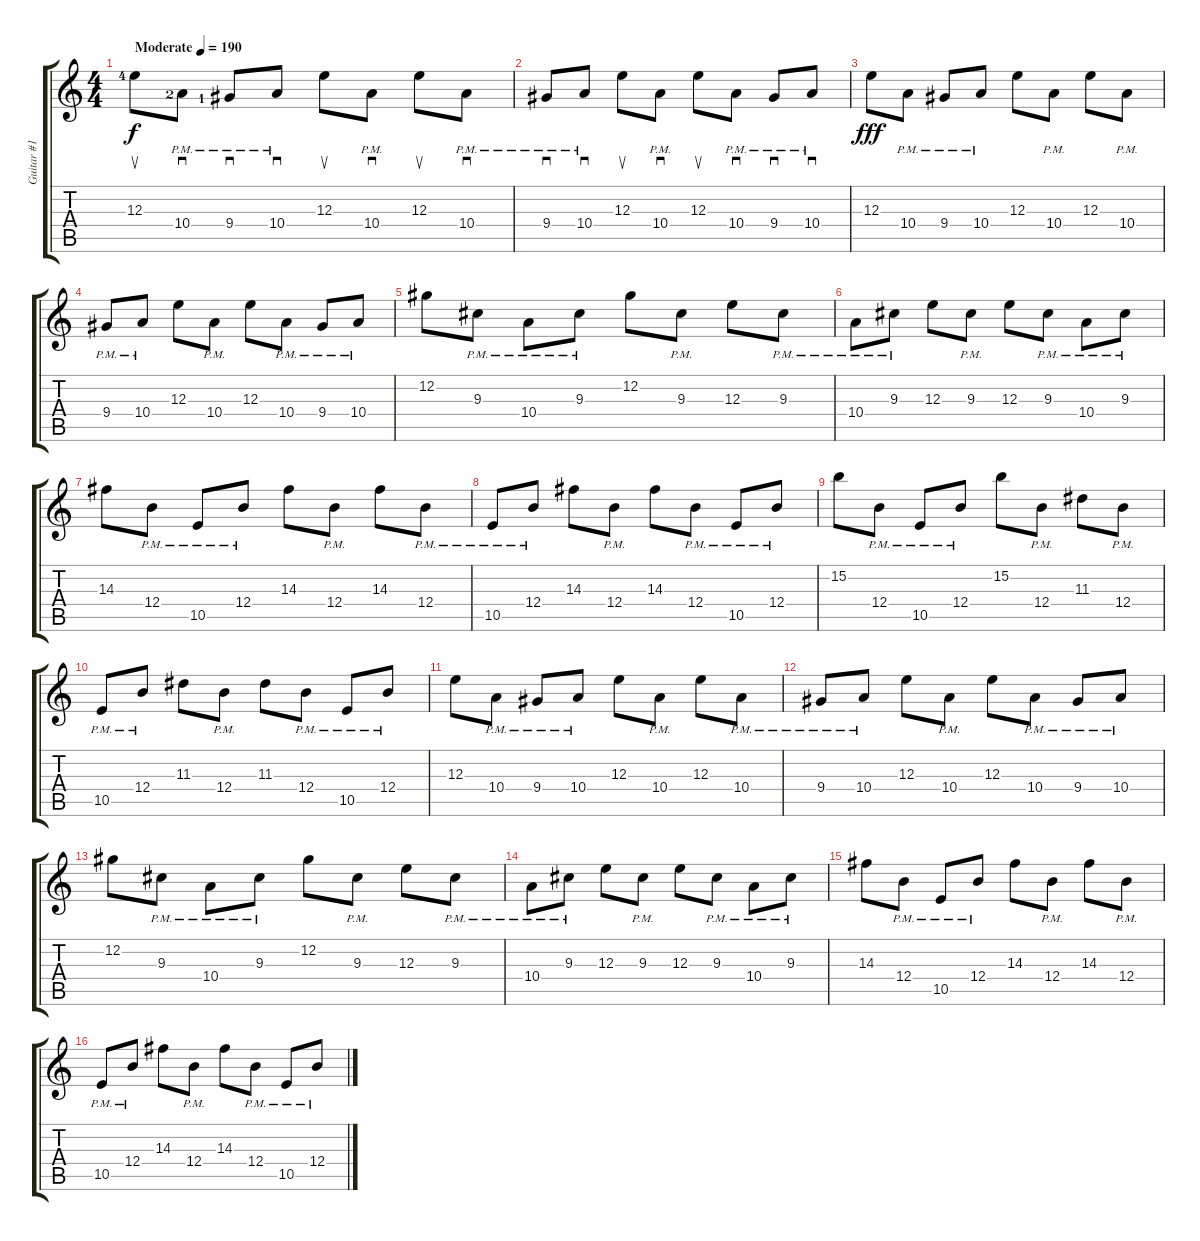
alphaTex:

\track ("Guitar #1" "Guitar #1") {instrument overdrivenguitar}
\staff {score tabs}
\tuning (Db4 Ab3 E3 B2 Gb2 B1) {hide}
\ts (4 4)
\tempo (190 "Moderate")
\clef g2
\ks c
12.3{lf 5}.8{su dy f balance 8 instrument overdrivenguitar} 10.4{pm lf 3}.8{sd} 9.4{pm lf 2}.8{sd} 10.4{pm}.8{sd} 12.3.8{su} 10.4{pm}.8{sd} 12.3.8{su} 10.4{pm}.8{sd} |
9.4{pm}.8{sd} 10.4{pm}.8{sd} 12.3.8{su} 10.4{pm}.8{sd} 12.3.8{su} 10.4{pm}.8{sd} 9.4{pm}.8{sd} 10.4{pm}.8{sd} |
12.3.8{dy fff} 10.4{pm}.8 9.4{pm}.8 10.4{pm}.8 12.3.8 10.4{pm}.8 12.3.8 10.4{pm}.8 |
9.4{pm}.8 10.4{pm}.8 12.3.8 10.4{pm}.8 12.3.8 10.4{pm}.8 9.4{pm}.8 10.4{pm}.8 |
12.2.8 9.3{pm}.8 10.4{pm}.8 9.3{pm}.8 12.2.8 9.3{pm}.8 12.3.8 9.3{pm}.8 |
10.4{pm}.8 9.3{pm}.8 12.3.8 9.3{pm}.8 12.3.8 9.3{pm}.8 10.4{pm}.8 9.3{pm}.8 |
14.3.8 12.4{pm}.8 10.5{pm}.8 12.4{pm}.8 14.3.8 12.4{pm}.8 14.3.8 12.4{pm}.8 |
10.5{pm}.8 12.4{pm}.8 14.3.8 12.4{pm}.8 14.3.8 12.4{pm}.8 10.5{pm}.8 12.4{pm}.8 |
15.2.8 12.4{pm}.8 10.5{pm}.8 12.4{pm}.8 15.2.8 12.4{pm}.8 11.3.8 12.4{pm}.8 |
10.5{pm}.8 12.4{pm}.8 11.3.8 12.4{pm}.8 11.3.8 12.4{pm}.8 10.5{pm}.8 12.4{pm}.8 |
12.3.8 10.4{pm}.8 9.4{pm}.8 10.4{pm}.8 12.3.8 10.4{pm}.8 12.3.8 10.4{pm}.8 |
9.4{pm}.8 10.4{pm}.8 12.3.8 10.4{pm}.8 12.3.8 10.4{pm}.8 9.4{pm}.8 10.4{pm}.8 |
12.2.8 9.3{pm}.8 10.4{pm}.8 9.3{pm}.8 12.2.8 9.3{pm}.8 12.3.8 9.3{pm}.8 |
10.4{pm}.8 9.3{pm}.8 12.3.8 9.3{pm}.8 12.3.8 9.3{pm}.8 10.4{pm}.8 9.3{pm}.8 |
14.3.8 12.4{pm}.8 10.5{pm}.8 12.4{pm}.8 14.3.8 12.4{pm}.8 14.3.8 12.4{pm}.8 |
10.5{pm}.8 12.4{pm}.8 14.3.8 12.4{pm}.8 14.3.8 12.4{pm}.8 10.5{pm}.8 12.4{pm}.8
